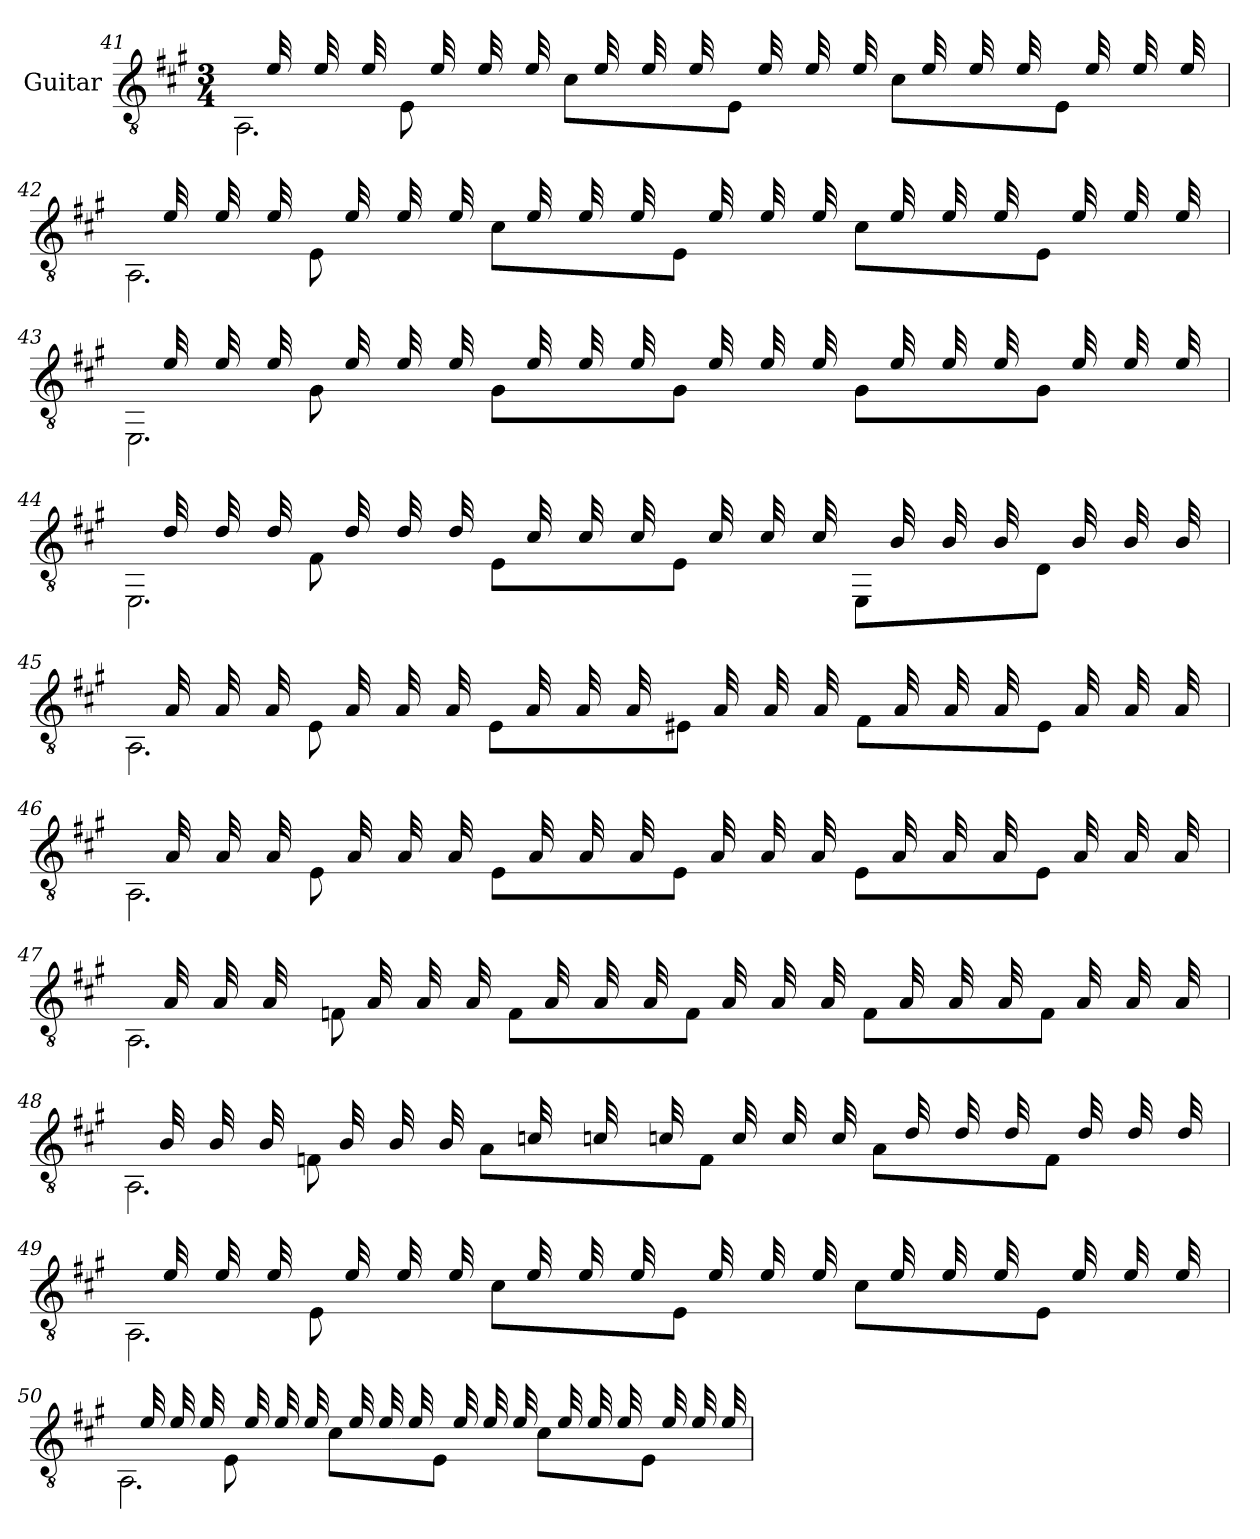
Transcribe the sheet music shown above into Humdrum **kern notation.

**kern
*part1
*staff1
*I"Guitar
*clefGv2
*k[f#c#g#]
*M3/4
=41
*^
*	*^
32ryy	2.AA\	8ryy
*tremolo	*	*
32e/	.	.
32e/	.	.
32e/	.	.
*Xtremolo	*	*
32ryy	.	8E\
*tremolo	*	*
32e/	.	.
32e/	.	.
32e/	.	.
*Xtremolo	*	*
32ryy	.	8c#\L
*tremolo	*	*
32e/	.	.
32e/	.	.
32e/	.	.
*Xtremolo	*	*
32ryy	.	8E\J
*tremolo	*	*
32e/	.	.
32e/	.	.
32e/	.	.
*Xtremolo	*	*
32ryy	.	8c#\L
*tremolo	*	*
32e/	.	.
32e/	.	.
32e/	.	.
*Xtremolo	*	*
32ryy	.	8E\J
*tremolo	*	*
32e/	.	.
32e/	.	.
32e/	.	.
*Xtremolo	*	*
=42	=42	=42
32ryy	2.AA\	8ryy
*tremolo	*	*
32e/	.	.
32e/	.	.
32e/	.	.
*Xtremolo	*	*
32ryy	.	8E\
*tremolo	*	*
32e/	.	.
32e/	.	.
32e/	.	.
*Xtremolo	*	*
32ryy	.	8c#\L
*tremolo	*	*
32e/	.	.
32e/	.	.
32e/	.	.
*Xtremolo	*	*
32ryy	.	8E\J
*tremolo	*	*
32e/	.	.
32e/	.	.
32e/	.	.
*Xtremolo	*	*
32ryy	.	8c#\L
*tremolo	*	*
32e/	.	.
32e/	.	.
32e/	.	.
*Xtremolo	*	*
32ryy	.	8E\J
*tremolo	*	*
32e/	.	.
32e/	.	.
32e/	.	.
*Xtremolo	*	*
!!LO:LB:g=z	!!	!!
=43	=43	=43
32ryy	2.EE\	8ryy
*tremolo	*	*
32e/	.	.
32e/	.	.
32e/	.	.
*Xtremolo	*	*
32ryy	.	8G#\
*tremolo	*	*
32e/	.	.
32e/	.	.
32e/	.	.
*Xtremolo	*	*
32ryy	.	8G#\L
*tremolo	*	*
32e/	.	.
32e/	.	.
32e/	.	.
*Xtremolo	*	*
32ryy	.	8G#\J
*tremolo	*	*
32e/	.	.
32e/	.	.
32e/	.	.
*Xtremolo	*	*
32ryy	.	8G#\L
*tremolo	*	*
32e/	.	.
32e/	.	.
32e/	.	.
*Xtremolo	*	*
32ryy	.	8G#\J
*tremolo	*	*
32e/	.	.
32e/	.	.
32e/	.	.
*Xtremolo	*	*
=44	=44	=44
32ryy	2.EE\	8ryy
*tremolo	*	*
32d/	.	.
32d/	.	.
32d/	.	.
*Xtremolo	*	*
32ryy	.	8F#\
*tremolo	*	*
32d/	.	.
32d/	.	.
32d/	.	.
*Xtremolo	*	*
32ryy	.	8E\L
*tremolo	*	*
32c#/	.	.
32c#/	.	.
32c#/	.	.
*Xtremolo	*	*
32ryy	.	8E\J
*tremolo	*	*
32c#/	.	.
32c#/	.	.
32c#/	.	.
*Xtremolo	*	*
32ryy	.	8EE\L
*tremolo	*	*
32B/	.	.
32B/	.	.
32B/	.	.
*Xtremolo	*	*
32ryy	.	8D\J
*tremolo	*	*
32B/	.	.
32B/	.	.
32B/	.	.
*Xtremolo	*	*
=45	=45	=45
32ryy	2.AA\	8ryy
*tremolo	*	*
32A/	.	.
32A/	.	.
32A/	.	.
*Xtremolo	*	*
32ryy	.	8E\
*tremolo	*	*
32A/	.	.
32A/	.	.
32A/	.	.
*Xtremolo	*	*
32ryy	.	8E\L
*tremolo	*	*
32A/	.	.
32A/	.	.
32A/	.	.
*Xtremolo	*	*
32ryy	.	8E#X\J
*tremolo	*	*
32A/	.	.
32A/	.	.
32A/	.	.
*Xtremolo	*	*
32ryy	.	8F#\L
*tremolo	*	*
32A/	.	.
32A/	.	.
32A/	.	.
*Xtremolo	*	*
32ryy	.	8E#\J
*tremolo	*	*
32A/	.	.
32A/	.	.
32A/	.	.
*Xtremolo	*	*
!!LO:LB:g=z	!!	!!
=46	=46	=46
32ryy	2.AA\	8ryy
*tremolo	*	*
32A/	.	.
32A/	.	.
32A/	.	.
*Xtremolo	*	*
32ryy	.	8E\
*tremolo	*	*
32A/	.	.
32A/	.	.
32A/	.	.
*Xtremolo	*	*
32ryy	.	8E\L
*tremolo	*	*
32A/	.	.
32A/	.	.
32A/	.	.
*Xtremolo	*	*
32ryy	.	8E\J
*tremolo	*	*
32A/	.	.
32A/	.	.
32A/	.	.
*Xtremolo	*	*
32ryy	.	8E\L
*tremolo	*	*
32A/	.	.
32A/	.	.
32A/	.	.
*Xtremolo	*	*
32ryy	.	8E\J
*tremolo	*	*
32A/	.	.
32A/	.	.
32A/	.	.
*Xtremolo	*	*
=47	=47	=47
32ryy	2.AA\	8ryy
*tremolo	*	*
32A/	.	.
32A/	.	.
32A/	.	.
*Xtremolo	*	*
32ryy	.	8Fn\
*tremolo	*	*
32A/	.	.
32A/	.	.
32A/	.	.
*Xtremolo	*	*
32ryy	.	8F\L
*tremolo	*	*
32A/	.	.
32A/	.	.
32A/	.	.
*Xtremolo	*	*
32ryy	.	8F\J
*tremolo	*	*
32A/	.	.
32A/	.	.
32A/	.	.
*Xtremolo	*	*
32ryy	.	8F\L
*tremolo	*	*
32A/	.	.
32A/	.	.
32A/	.	.
*Xtremolo	*	*
32ryy	.	8F\J
*tremolo	*	*
32A/	.	.
32A/	.	.
32A/	.	.
*Xtremolo	*	*
=48	=48	=48
32ryy	2.AA\	8ryy
*tremolo	*	*
32B/	.	.
32B/	.	.
32B/	.	.
*Xtremolo	*	*
32ryy	.	8Fn\
*tremolo	*	*
32B/	.	.
32B/	.	.
32B/	.	.
*Xtremolo	*	*
32ryy	.	8A\L
*tremolo	*	*
32cn/	.	.
32cn/	.	.
32cn/	.	.
*Xtremolo	*	*
32ryy	.	8F\J
*tremolo	*	*
32c/	.	.
32c/	.	.
32c/	.	.
*Xtremolo	*	*
32ryy	.	8A\L
*tremolo	*	*
32d/	.	.
32d/	.	.
32d/	.	.
*Xtremolo	*	*
32ryy	.	8F\J
*tremolo	*	*
32d/	.	.
32d/	.	.
32d/	.	.
*Xtremolo	*	*
!!LO:LB:g=z	!!	!!
=49	=49	=49
32ryy	2.AA\	8ryy
*tremolo	*	*
32e/	.	.
32e/	.	.
32e/	.	.
*Xtremolo	*	*
32ryy	.	8E\
*tremolo	*	*
32e/	.	.
32e/	.	.
32e/	.	.
*Xtremolo	*	*
32ryy	.	8c#\L
*tremolo	*	*
32e/	.	.
32e/	.	.
32e/	.	.
*Xtremolo	*	*
32ryy	.	8E\J
*tremolo	*	*
32e/	.	.
32e/	.	.
32e/	.	.
*Xtremolo	*	*
32ryy	.	8c#\L
*tremolo	*	*
32e/	.	.
32e/	.	.
32e/	.	.
*Xtremolo	*	*
32ryy	.	8E\J
*tremolo	*	*
32e/	.	.
32e/	.	.
32e/	.	.
*Xtremolo	*	*
=50	=50	=50
32ryy	2.AA\	8ryy
*tremolo	*	*
32e/	.	.
32e/	.	.
32e/	.	.
*Xtremolo	*	*
32ryy	.	8E\
*tremolo	*	*
32e/	.	.
32e/	.	.
32e/	.	.
*Xtremolo	*	*
32ryy	.	8c#\L
*tremolo	*	*
32e/	.	.
32e/	.	.
32e/	.	.
*Xtremolo	*	*
32ryy	.	8E\J
*tremolo	*	*
32e/	.	.
32e/	.	.
32e/	.	.
*Xtremolo	*	*
32ryy	.	8c#\L
*tremolo	*	*
32e/	.	.
32e/	.	.
32e/	.	.
*Xtremolo	*	*
32ryy	.	8E\J
*tremolo	*	*
32e/	.	.
32e/	.	.
32e/	.	.
*Xtremolo	*	*
*v	*v	*v
=
*-
